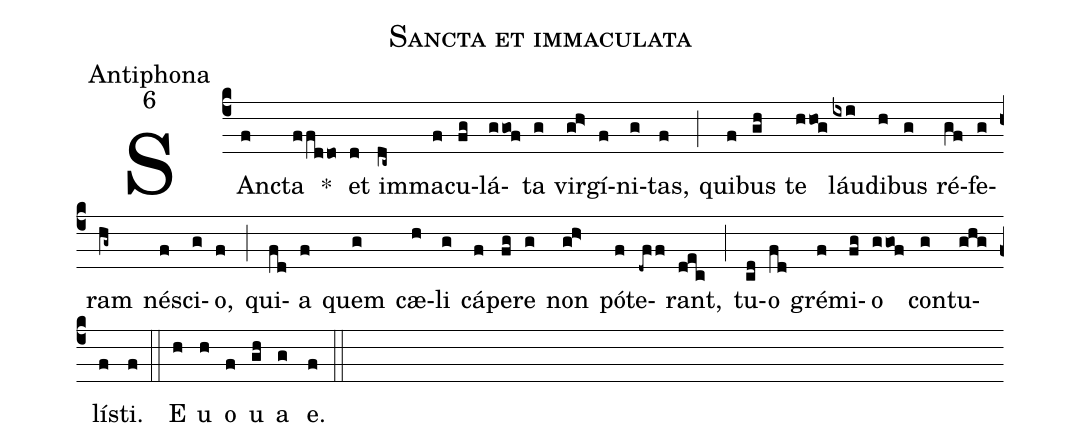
name:Sancta et immaculata;
office-part:Antiphona;
mode:6;
%%
(c4)
SAnc(f)ta(ffddo) *()
et(d) im(dc~)ma(f)cu(fg)lá(ggof)ta(g) vir(g!h>)gí(f)ni(g)tas,(f) (;)
qui(f)bus(gh) te(hhog) láu(ixi)di(h)bus(g) ré(gf)fe(g)ram(hg~) né(f)sci(g)o,(f) (;)
qui(fd)a(f) quem(g) cæ(h)li(g) cá(f)pe(fg)re(g) non(g!h>) pót(f)e(-dff)rant,(dec) (;)
tu(cd)o(fd) gré(f)mi(fg)o(ggof) con(g)tu(ghg)lís(f)ti.(f) (::)
E(h) u(h) o(f) u(gh) a (g) e.(f) (::)
